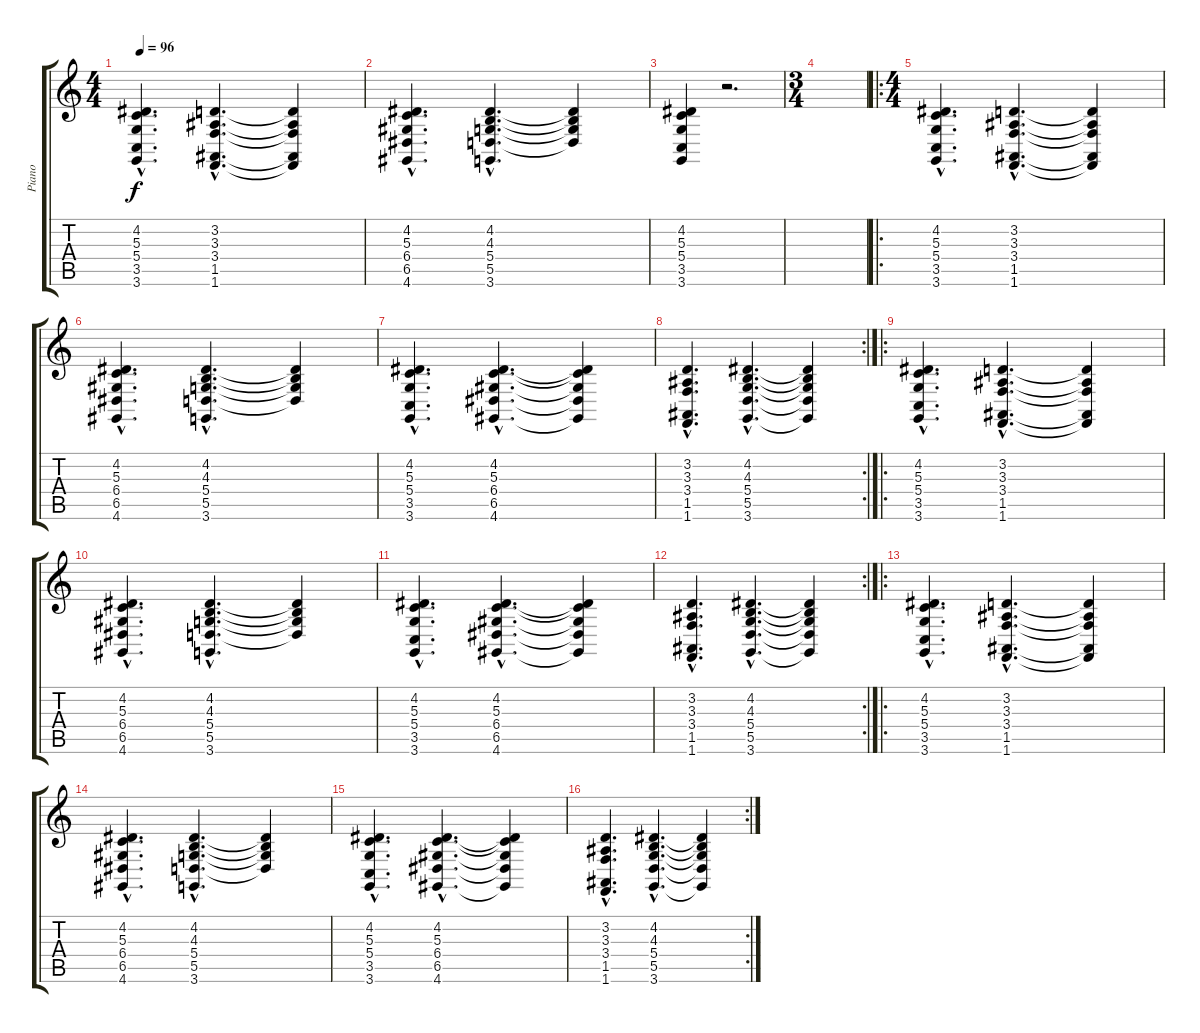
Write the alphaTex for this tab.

\track ("Piano" "Piano") {instrument acousticgrandpiano}
\staff {score tabs}
\tuning (E4 B3 G3 D3 A2 E2) {hide}
\ts (4 4)
\tempo 96
\clef g2
\ks c
(4.2{hac} 5.3{hac} 5.4{hac} 3.5{hac} 3.6{hac}).4{d dy f} (3.2{hac} 3.3{hac} 3.4{hac} 1.5{hac} 1.6{hac}).4{d} (3.2{t} 3.3{t} 3.4{t} 1.5{t} 1.6{t}).4 |
(4.2{hac} 5.3{hac} 6.4{hac} 6.5{hac} 4.6{hac}).4{d} (4.2{hac} 4.3{hac} 5.4{hac} 5.5{hac} 3.6{hac}).4{d} (4.2{t} 4.3{t} 5.4{t} 5.5{t}).4 |
(4.2 5.3 5.4 3.5 3.6).4 r.2{d} |
\ts (3 4)
|
\ro
\ts (4 4)
(4.2{hac} 5.3{hac} 5.4{hac} 3.5{hac} 3.6{hac}).4{d} (3.2{hac} 3.3{hac} 3.4{hac} 1.5{hac} 1.6{hac}).4{d} (3.2{t} 3.3{t} 3.4{t} 1.5{t} 1.6{t}).4 |
(4.2{hac} 5.3{hac} 6.4{hac} 6.5{hac} 4.6{hac}).4{d} (4.2{hac} 4.3{hac} 5.4{hac} 5.5{hac} 3.6{hac}).4{d} (4.2{t} 4.3{t} 5.4{t} 5.5{t}).4 |
(4.2{hac} 5.3{hac} 5.4{hac} 3.5{hac} 3.6{hac}).4{d} (4.2{hac} 5.3{hac} 6.4{hac} 6.5{hac} 4.6{hac}).4{d} (4.2{t} 5.3{t} 6.4{t} 6.5{t} 4.6{t}).4 |
\rc 2
(3.2{hac} 3.3{hac} 3.4{hac} 1.5{hac} 1.6{hac}).4{d} (4.2{hac} 4.3{hac} 5.4{hac} 5.5{hac} 3.6{hac}).4{d} (4.2{t} 4.3{t} 5.4{t} 5.5{t} 3.6{t}).4 |
\ro
(4.2{hac} 5.3{hac} 5.4{hac} 3.5{hac} 3.6{hac}).4{d} (3.2{hac} 3.3{hac} 3.4{hac} 1.5{hac} 1.6{hac}).4{d} (3.2{t} 3.3{t} 3.4{t} 1.5{t} 1.6{t}).4 |
(4.2{hac} 5.3{hac} 6.4{hac} 6.5{hac} 4.6{hac}).4{d} (4.2{hac} 4.3{hac} 5.4{hac} 5.5{hac} 3.6{hac}).4{d} (4.2{t} 4.3{t} 5.4{t} 5.5{t}).4 |
(4.2{hac} 5.3{hac} 5.4{hac} 3.5{hac} 3.6{hac}).4{d} (4.2{hac} 5.3{hac} 6.4{hac} 6.5{hac} 4.6{hac}).4{d} (4.2{t} 5.3{t} 6.4{t} 6.5{t} 4.6{t}).4 |
\rc 2
(3.2{hac} 3.3{hac} 3.4{hac} 1.5{hac} 1.6{hac}).4{d} (4.2{hac} 4.3{hac} 5.4{hac} 5.5{hac} 3.6{hac}).4{d} (4.2{t} 4.3{t} 5.4{t} 5.5{t} 3.6{t}).4 |
\ro
(4.2{hac} 5.3{hac} 5.4{hac} 3.5{hac} 3.6{hac}).4{d} (3.2{hac} 3.3{hac} 3.4{hac} 1.5{hac} 1.6{hac}).4{d} (3.2{t} 3.3{t} 3.4{t} 1.5{t} 1.6{t}).4 |
(4.2{hac} 5.3{hac} 6.4{hac} 6.5{hac} 4.6{hac}).4{d} (4.2{hac} 4.3{hac} 5.4{hac} 5.5{hac} 3.6{hac}).4{d} (4.2{t} 4.3{t} 5.4{t} 5.5{t}).4 |
(4.2{hac} 5.3{hac} 5.4{hac} 3.5{hac} 3.6{hac}).4{d} (4.2{hac} 5.3{hac} 6.4{hac} 6.5{hac} 4.6{hac}).4{d} (4.2{t} 5.3{t} 6.4{t} 6.5{t} 4.6{t}).4 |
\rc 2
(3.2{hac} 3.3{hac} 3.4{hac} 1.5{hac} 1.6{hac}).4{d} (4.2{hac} 4.3{hac} 5.4{hac} 5.5{hac} 3.6{hac}).4{d} (4.2{t} 4.3{t} 5.4{t} 5.5{t} 3.6{t}).4
